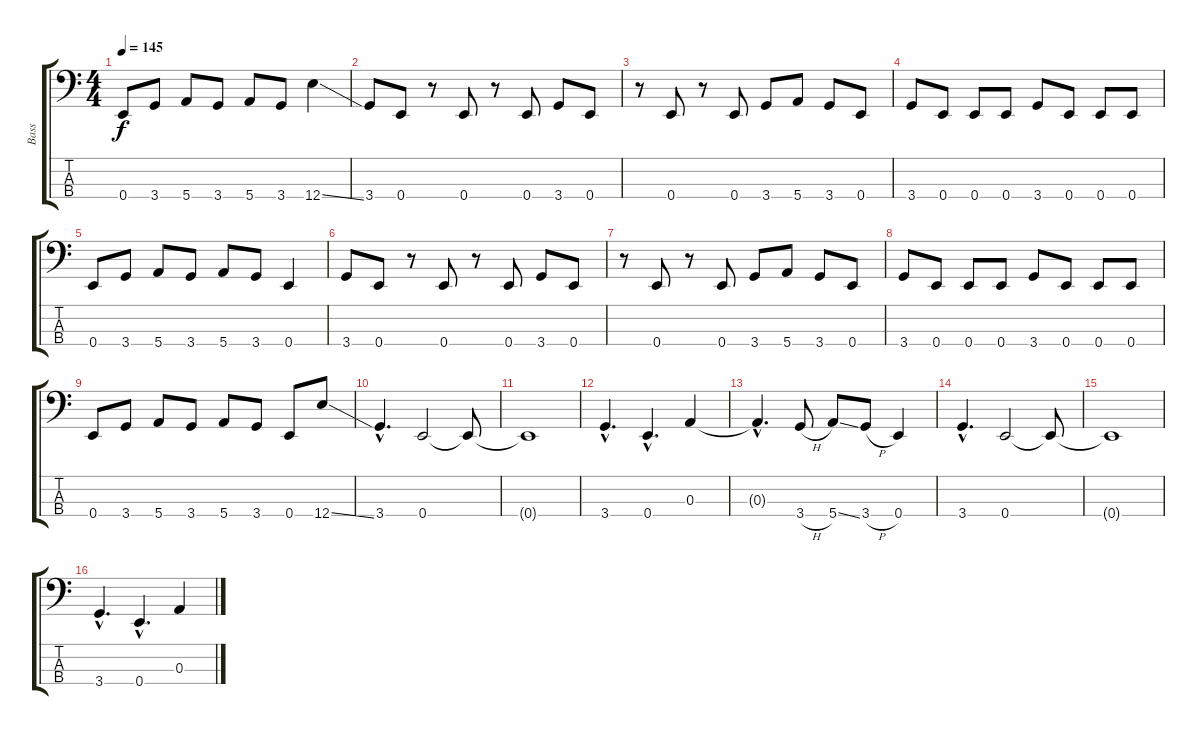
\track ("Bass" "Bass") {instrument slapbass1}
\staff {score tabs}
\tuning (G2 D2 A1 E1) {hide}
\ts (4 4)
\tempo 145
\clef f4
\ks c
0.4.8{dy f} 3.4.8 5.4.8 3.4.8 5.4.8 3.4.8 12.4{ss}.4 |
3.4.8 0.4.8 r.8 0.4.8 r.8 0.4.8 3.4.8 0.4.8 |
r.8 0.4.8 r.8 0.4.8 3.4.8 5.4.8 3.4.8 0.4.8 |
3.4.8 0.4.8 0.4.8 0.4.8 3.4.8 0.4.8 0.4.8 0.4.8 |
0.4.8 3.4.8 5.4.8 3.4.8 5.4.8 3.4.8 0.4.4 |
3.4.8 0.4.8 r.8 0.4.8 r.8 0.4.8 3.4.8 0.4.8 |
r.8 0.4.8 r.8 0.4.8 3.4.8 5.4.8 3.4.8 0.4.8 |
3.4.8 0.4.8 0.4.8 0.4.8 3.4.8 0.4.8 0.4.8 0.4.8 |
0.4.8 3.4.8 5.4.8 3.4.8 5.4.8 3.4.8 0.4.8 12.4{ss}.8 |
3.4{hac}.4{d} 0.4.2 0.4{t}.8 |
0.4{t}.1 |
3.4{hac}.4{d} 0.4{hac}.4{d} 0.3.4 |
0.3{hac t}.4{d} 3.4{h}.8 5.4{ss}.8 3.4{h}.8 0.4.4 |
3.4{hac}.4{d} 0.4.2 0.4{t}.8 |
0.4{t}.1 |
3.4{hac}.4{d} 0.4{hac}.4{d} 0.3.4
